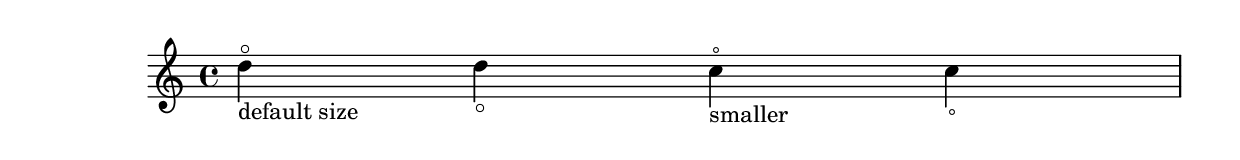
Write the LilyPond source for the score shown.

%% Do not edit this file; it is automatically
%% generated from LSR http://lsr.dsi.unimi.it
%% This file is in the public domain.
\version "2.13.16"

\header {
  lsrtags = "expressive-marks, unfretted-strings"

%% Translation of GIT committish: 2b0dc29608d6c3f5a03ead4877ae514c647adb74
  texidoces = "
Para hacer más pequeño el círculo de @code{\\flageolet} (armónico)
utilice la siguiente función de Scheme.

"
  doctitlees = "Cambiar el tamaño de la marca de \\flageolet"

%% Translation of GIT committish: 0a868be38a775ecb1ef935b079000cebbc64de40
  texidocde = "
Um den @code{\\flageolet}-Kreis kleiner zu machen, kann diese
Scheme-Funktion eingesetzt werden.

"
  doctitlede = "\\flageolet-Zeichen verkleinern"
%% Translation of GIT committish: 5b980ee07bba23d3633de1d371fb2926f164e295

  texidocfr = "
Il est possible de rapetisser le cercle d'un @code{\\flageolet} grâce
à une fonction Scheme.

"
  doctitlefr = "Modifier la taille d'un \\flageolet"


  texidoc = "
To make the @code{\\flageolet} circle smaller use the following Scheme
function.

"
  doctitle = "Changing \\flageolet mark size"
} % begin verbatim

smallFlageolet =
#(let ((m (make-articulation "flageolet")))
   (set! (ly:music-property m 'tweaks)
         (acons 'font-size -3
                (ly:music-property m 'tweaks)))
   m)

\layout { ragged-right = ##f }

\relative c'' {
  d4^\flageolet_\markup { default size } d_\flageolet
  c4^\smallFlageolet_\markup { smaller } c_\smallFlageolet
}

